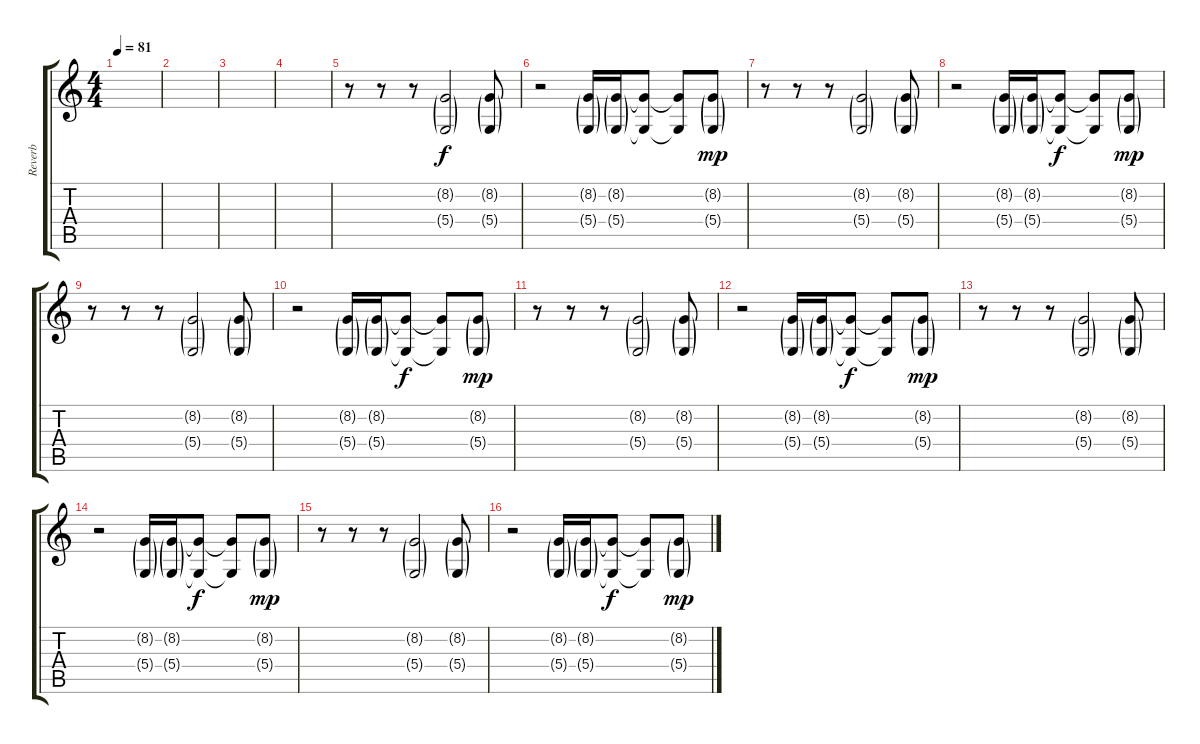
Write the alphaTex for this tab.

\track ("Reverb" "Reverb") {instrument electricgrandpiano}
\staff {score tabs}
\tuning (E4 B3 G3 D3 A2 E2) {hide}
\ts (4 4)
\tempo 81
\clef g2
\ks c
|
|
|
|
r.8 r.8 r.8 (8.2{g} 5.4{g}).2{volume 11} (8.2{g} 5.4{g}).8{volume 8} |
r.2 (8.2{g} 5.4{g}).16{volume 8} (8.2{g} 5.4{g}).16{volume 8} (8.2{t} 5.4{t}).8{dy f} (8.2{t} 5.4{t}).8 (8.2{g} 5.4{g}).8{dy mp volume 8} |
r.8 r.8 r.8 (8.2{g} 5.4{g}).2{volume 11} (8.2{g} 5.4{g}).8{volume 8} |
r.2 (8.2{g} 5.4{g}).16{volume 8} (8.2{g} 5.4{g}).16{volume 8} (8.2{t} 5.4{t}).8{dy f} (8.2{t} 5.4{t}).8 (8.2{g} 5.4{g}).8{dy mp volume 8} |
r.8 r.8 r.8 (8.2{g} 5.4{g}).2{volume 11} (8.2{g} 5.4{g}).8{volume 8} |
r.2 (8.2{g} 5.4{g}).16{volume 8} (8.2{g} 5.4{g}).16{volume 8} (8.2{t} 5.4{t}).8{dy f} (8.2{t} 5.4{t}).8 (8.2{g} 5.4{g}).8{dy mp volume 8} |
r.8 r.8 r.8 (8.2{g} 5.4{g}).2{volume 11} (8.2{g} 5.4{g}).8{volume 8} |
r.2 (8.2{g} 5.4{g}).16{volume 8} (8.2{g} 5.4{g}).16{volume 8} (8.2{t} 5.4{t}).8{dy f} (8.2{t} 5.4{t}).8 (8.2{g} 5.4{g}).8{dy mp volume 8} |
r.8 r.8 r.8 (8.2{g} 5.4{g}).2{volume 11} (8.2{g} 5.4{g}).8{volume 8} |
r.2 (8.2{g} 5.4{g}).16{volume 8} (8.2{g} 5.4{g}).16{volume 8} (8.2{t} 5.4{t}).8{dy f} (8.2{t} 5.4{t}).8 (8.2{g} 5.4{g}).8{dy mp volume 8} |
r.8 r.8 r.8 (8.2{g} 5.4{g}).2{volume 11} (8.2{g} 5.4{g}).8{volume 8} |
r.2 (8.2{g} 5.4{g}).16{volume 8} (8.2{g} 5.4{g}).16{volume 8} (8.2{t} 5.4{t}).8{dy f} (8.2{t} 5.4{t}).8 (8.2{g} 5.4{g}).8{dy mp volume 8}
